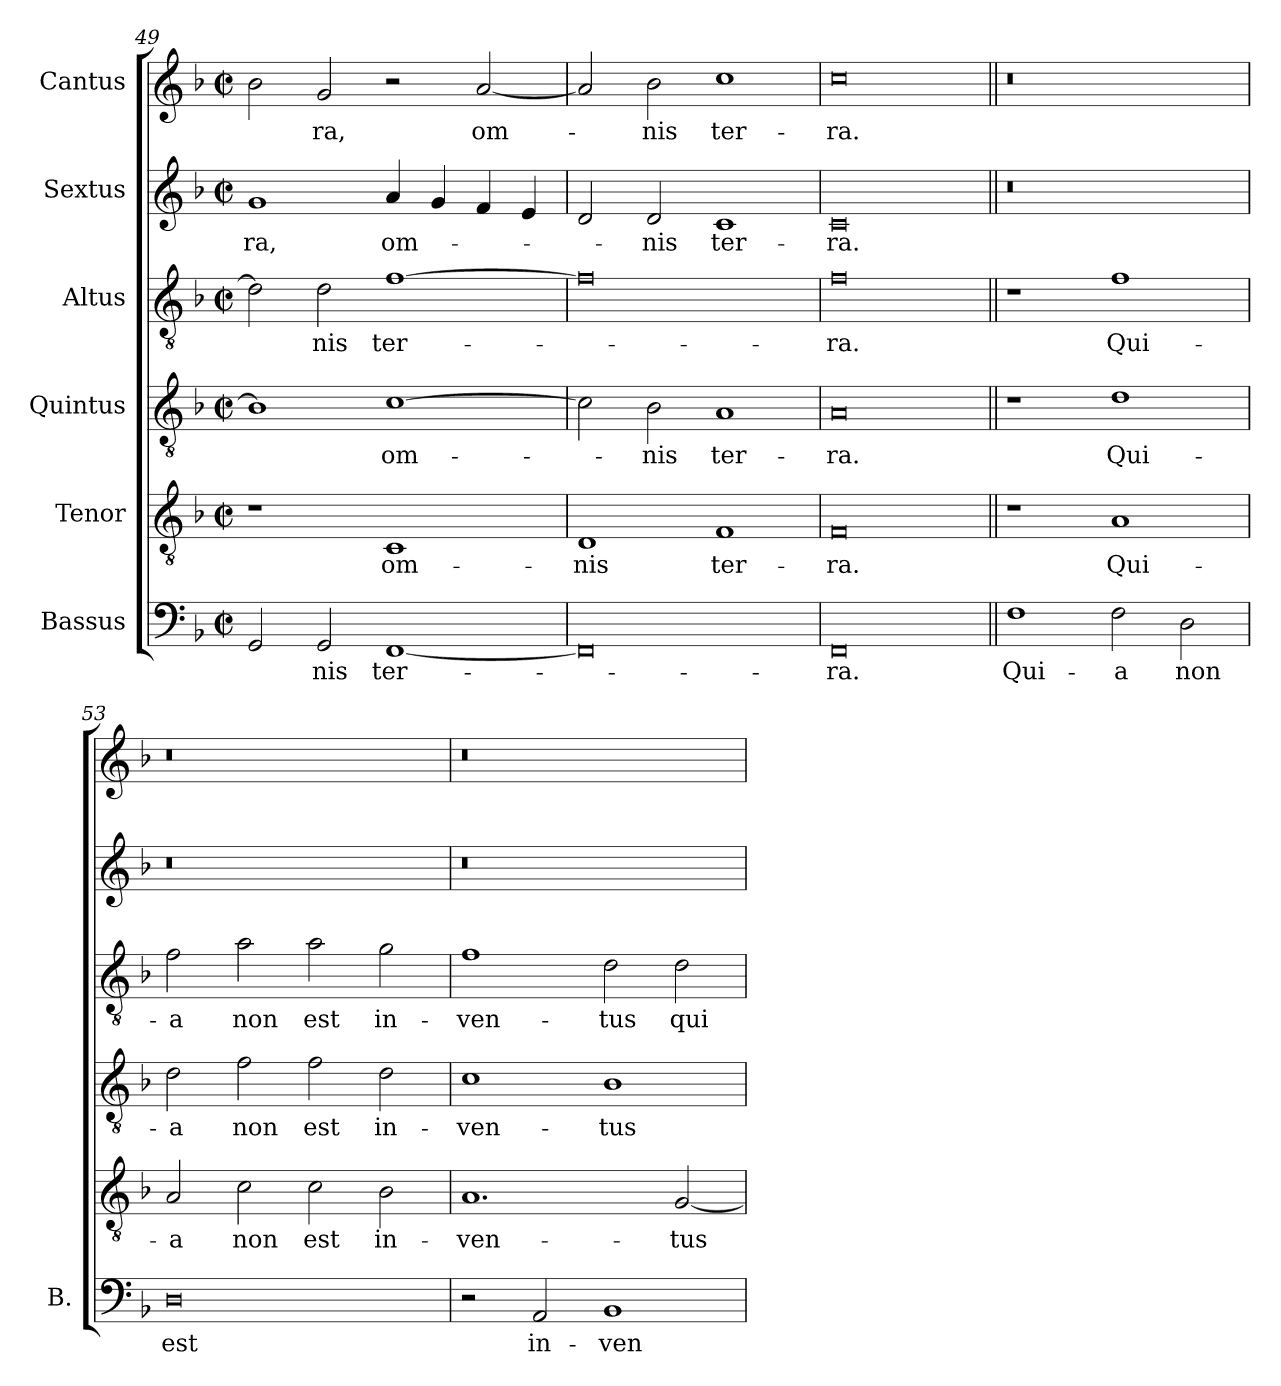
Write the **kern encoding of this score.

**kern	**text	**kern	**text	**kern	**text	**kern	**text	**kern	**text	**kern	**text
*part6	*part6	*part5	*part5	*part4	*part4	*part3	*part3	*part2	*part2	*part1	*part1
*staff6	*staff6	*staff5	*staff5	*staff4	*staff4	*staff3	*staff3	*staff2	*staff2	*staff1	*staff1
*I"Bassus	*	*I"Tenor	*	*I"Quintus	*	*I"Altus	*	*I"Sextus	*	*I"Cantus	*
*I'B.	*	*	*	*	*	*	*	*	*	*	*
*clefF4	*	*clefGv2	*	*clefGv2	*	*clefGv2	*	*clefG2	*	*clefG2	*
*k[b-]	*	*k[b-]	*	*k[b-]	*	*k[b-]	*	*k[b-]	*	*k[b-]	*
*F:	*	*F:	*	*F:	*	*F:	*	*F:	*	*F:	*
*M2/2	*	*M2/2	*	*M2/2	*	*M2/2	*	*M2/2	*	*M2/2	*
*met(c|)	*	*met(c|)	*	*met(c|)	*	*met(c|)	*	*met(c|)	*	*met(c|)	*
=49	=49	=49	=49	=49	=49	=49	=49	=49	=49	=49	=49
2GG/	.	1r	.	1B-\]	.	2d\]	.	1g/	-ra,	2b-\	.
2GG/	-nis	.	.	.	.	2d\	-nis	.	.	2g/	-ra,
[1FF/	ter-	1C/	om-	[1c\	om-	[1f\	ter-	4a/	om-	2r	.
.	.	.	.	.	.	.	.	4g/	.	.	.
.	.	.	.	.	.	.	.	4f/	.	[2a/	om-
.	.	.	.	.	.	.	.	4e/	.	.	.
=50	=50	=50	=50	=50	=50	=50	=50	=50	=50	=50	=50
0FF/]	.	1D/	-nis	2c\]	.	0f\]	.	2d/	.	2a/]	.
.	.	.	.	2B-\	-nis	.	.	2d/	-nis	2b-\	-nis
.	.	1F/	ter-	1A/	ter-	.	.	1c/	ter-	1cc\	ter-
=51	=51	=51	=51	=51	=51	=51	=51	=51	=51	=51	=51
0FF/	-ra.	0F/	-ra.	0A/	-ra.	0f\	-ra.	0c/	-ra.	0cc\	-ra.
=52||	=52||	=52||	=52||	=52||	=52||	=52||	=52||	=52||	=52||	=52||	=52||
!	!	!	!	!	!	!	!	!LO:N:vis=0	!	!LO:N:vis=0	!
1F\	Qui-	1r	.	1r	.	1r	.	1r	.	1r	.
2F\	-a	1A/	Qui-	1d\	Qui-	1f\	Qui-	1ryy	.	1ryy	.
2D\	non	.	.	.	.	.	.	.	.	.	.
=53	=53	=53	=53	=53	=53	=53	=53	=53	=53	=53	=53
!	!	!	!	!	!	!	!	!LO:N:vis=0	!	!LO:N:vis=0	!
0D\	est	2A/	-a	2d\	-a	2f\	-a	1r	.	1r	.
.	.	2c\	non	2f\	non	2a\	non	.	.	.	.
.	.	2c\	est	2f\	est	2a\	est	1ryy	.	1ryy	.
.	.	2B-\	in-	2d\	in-	2g\	in-	.	.	.	.
=54	=54	=54	=54	=54	=54	=54	=54	=54	=54	=54	=54
!	!	!	!	!	!	!	!	!LO:N:vis=0	!	!LO:N:vis=0	!
2r	.	1.A/	-ven-	1c\	-ven-	1f\	-ven-	1r	.	1r	.
2AA/	in-	.	.	.	.	.	.	.	.	.	.
1BB-/	-ven-	.	.	1B-\	-tus	2d\	-tus	1ryy	.	1ryy	.
.	.	[2G/	-tus	.	.	2d\	qui	.	.	.	.
=	=	=	=	=	=	=	=	=	=	=	=
*-	*-	*-	*-	*-	*-	*-	*-	*-	*-	*-	*-
